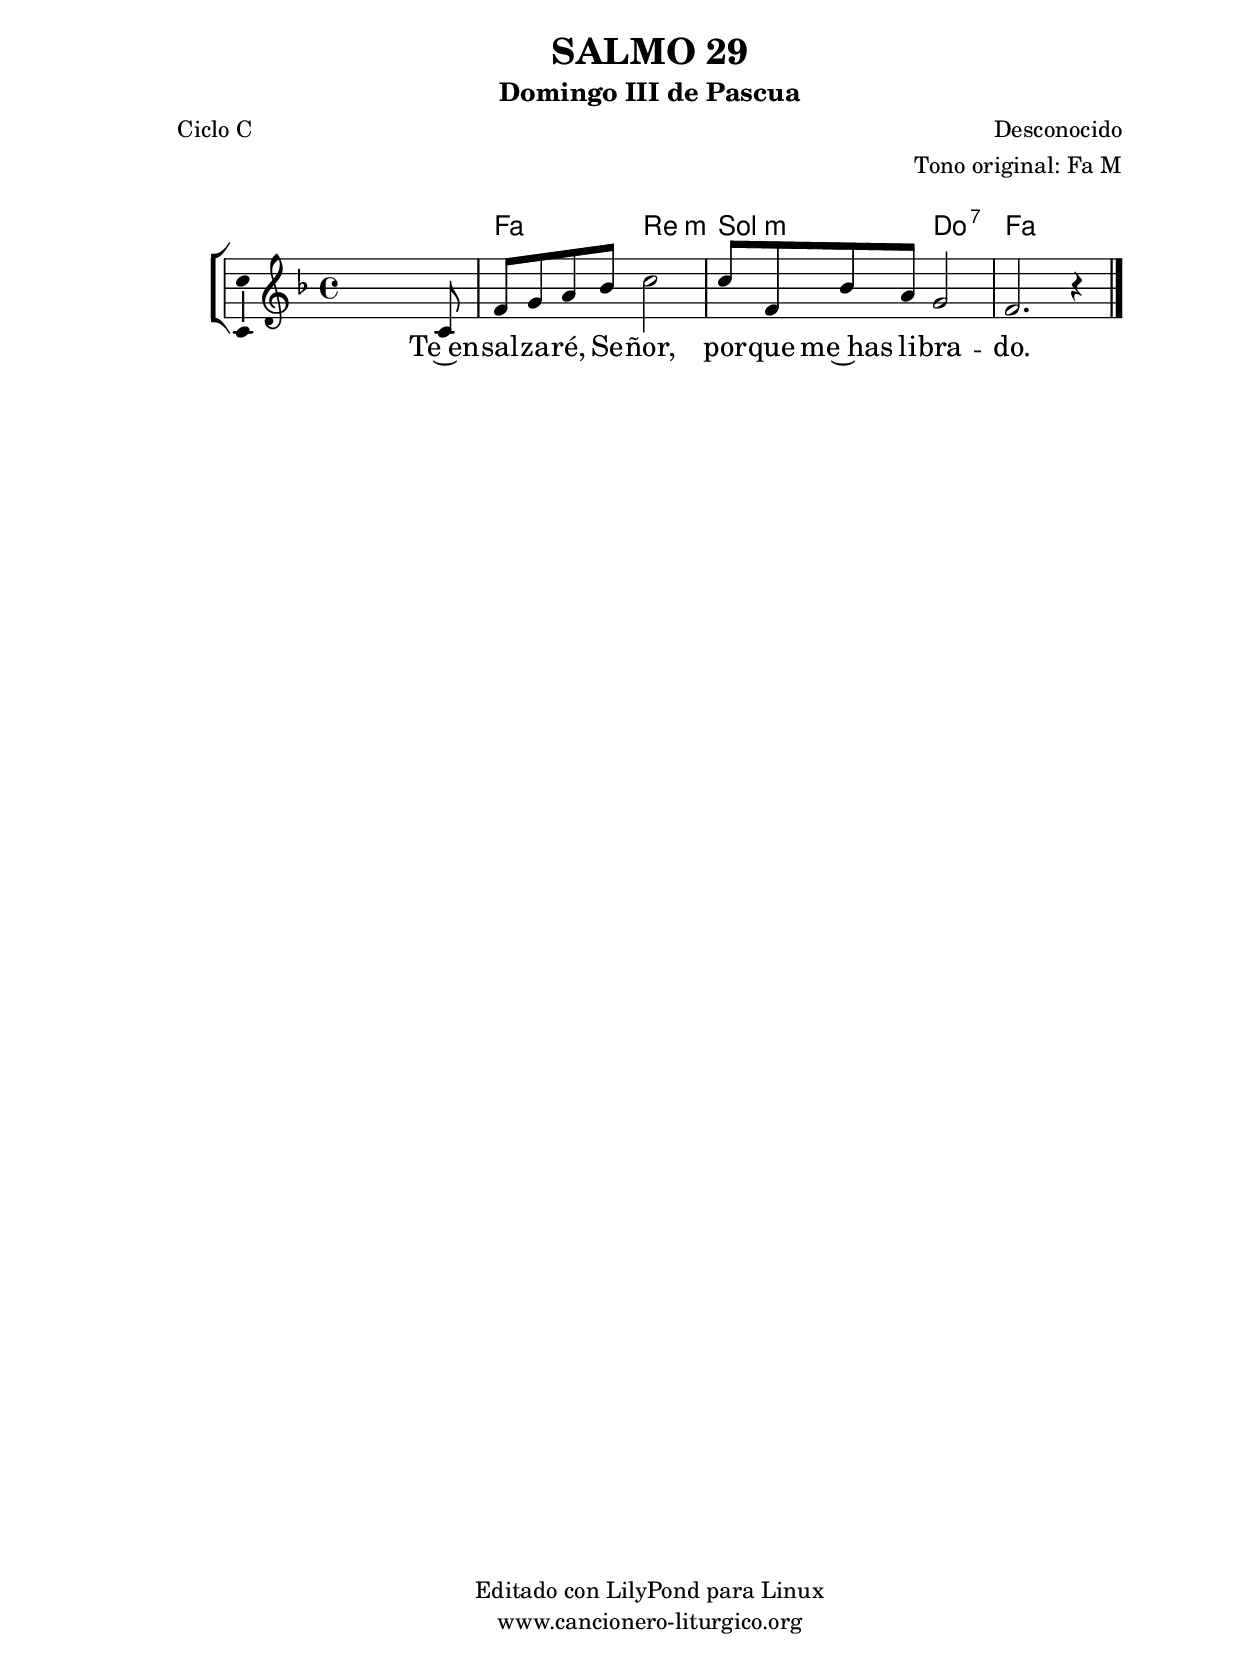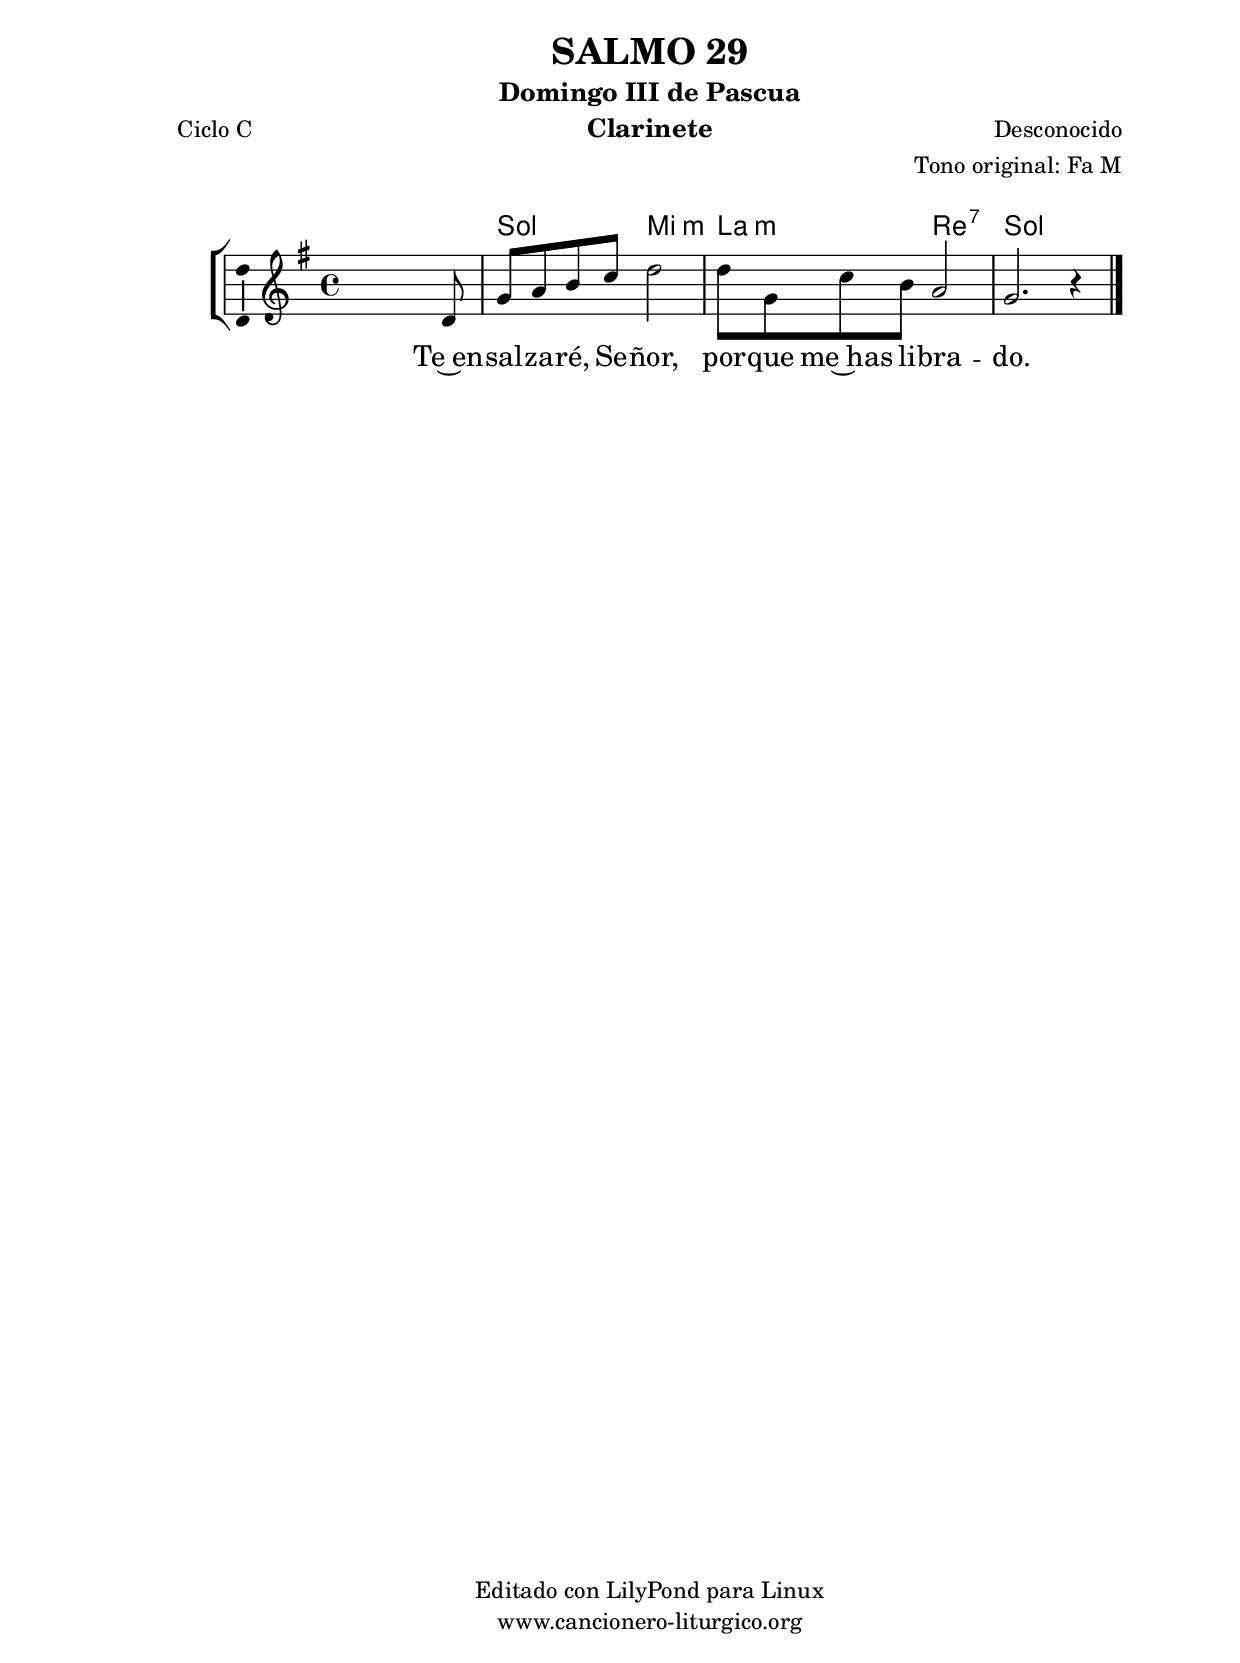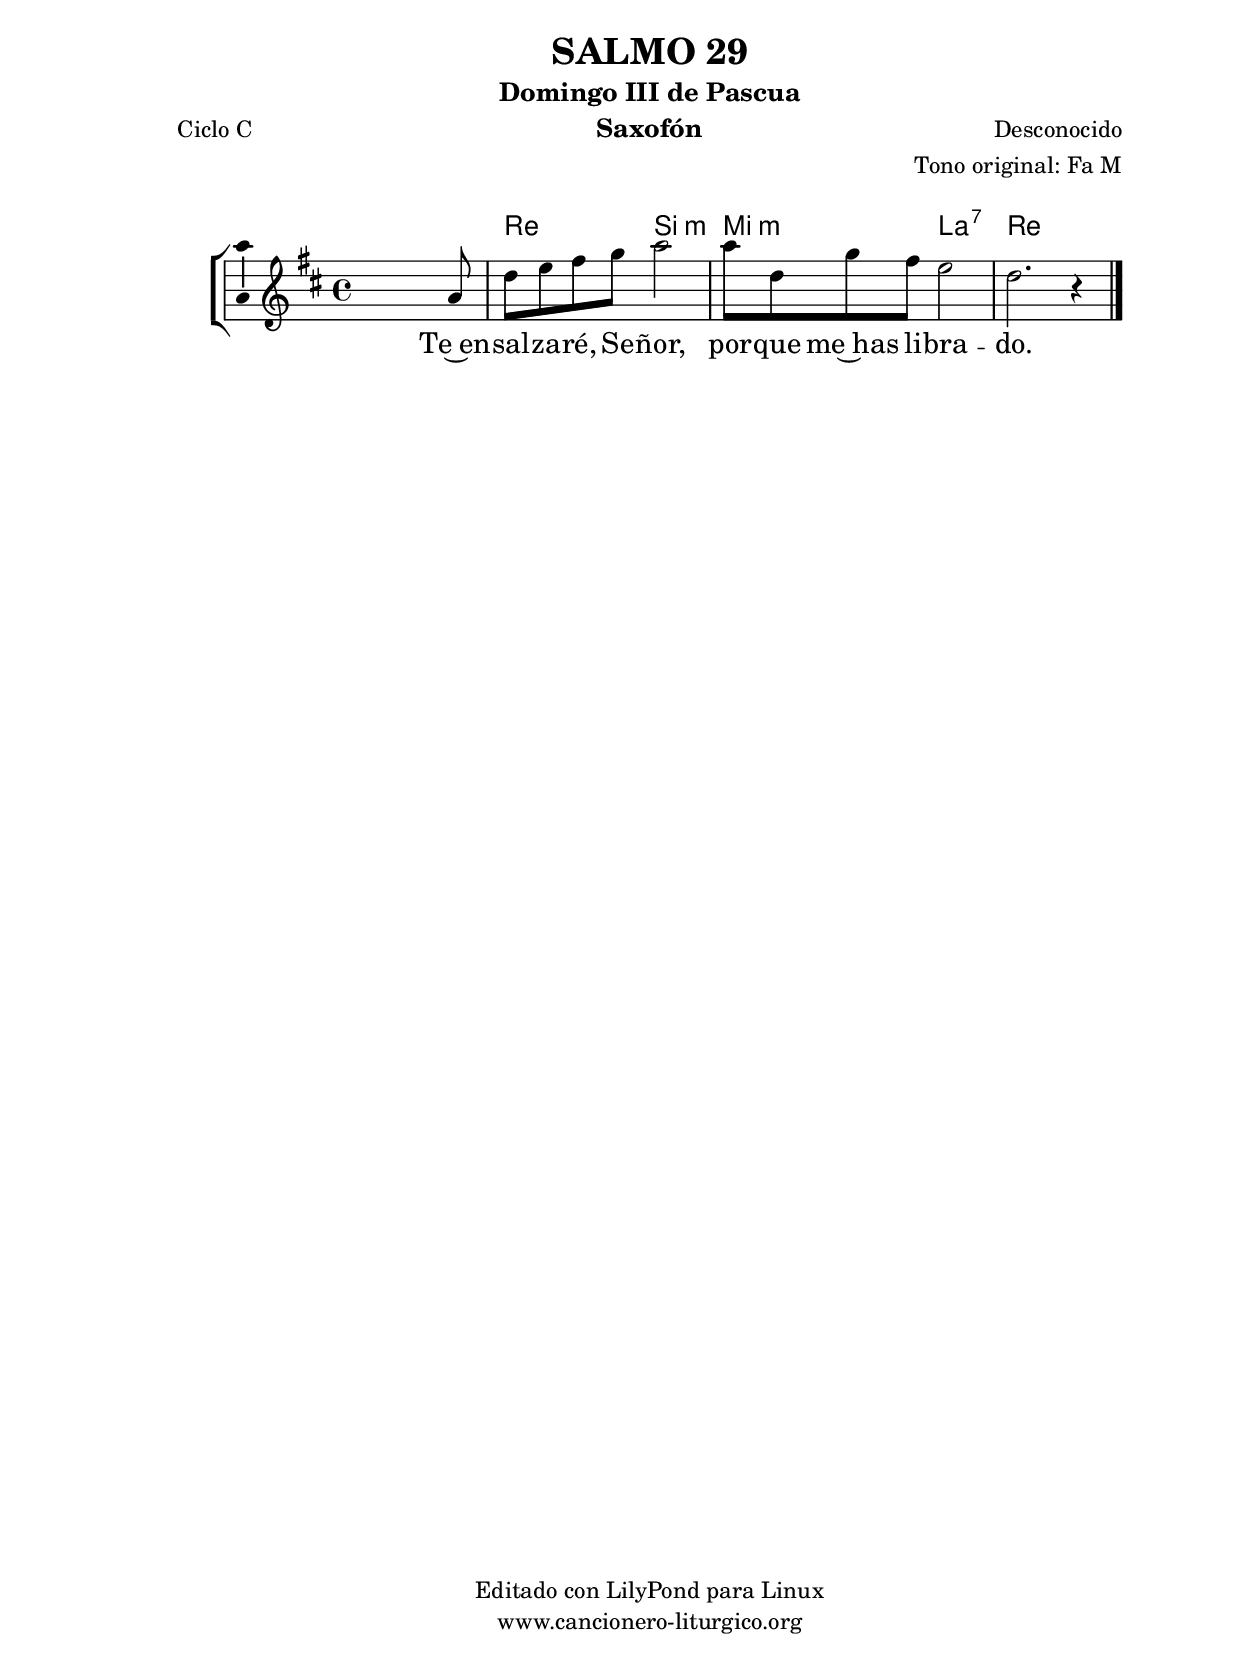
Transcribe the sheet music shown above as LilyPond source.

%
%para convertir .midi en .wav:
%timidity filename.midi -Ow -o finename.wav
%
%
%Para convertir de .wav a .mp3:
%lame -h -m j filename.wav
%
%
%para escuchar el midi:
%timidity nombrefichero.midi
%


%versión de lilypond para la que se ha escrito esta partitura:
\version "2.16.0"

	%Tamaño papel
	#(set-default-paper-size "a4")
	%Tamaño partitura
	#(set-global-staff-size 20)
	%No responde al pulsar sobre una nota
	#(ly:set-option 'point-and-click #f)

%parámetros del encabezamiento:
\header {
	title = "SALMO 29"
	subtitle = "Domingo III de Pascua"
	composer = "Desconocido"
	poet = "Ciclo C"
	meter = ""
	arranger = "Tono original: Fa M"
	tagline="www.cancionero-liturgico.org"
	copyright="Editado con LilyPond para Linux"
	tiempo = "Pascua"
	usos = "Salmo"
	letra = "Te ensalzaré, Señor, porque me has librado."
	}

%parámetros asociados al papel:
\paper  {
	oddHeaderMarkup = \markup {\fill-line { \on-the-fly #not-first-page \fromproperty #'header:title \on-the-fly #not-first-page \fromproperty #'header:composer }}
	evenHeaderMarkup = \markup {\fill-line { \fromproperty #'header:composer \fromproperty #'header:title }}
	#(set-paper-size "a4")
	print-page-number = ##f
	first-page-number = 1
	print-first-page-number = ##f
%	head-separation = 3.0 \cm
	top-margin = 2.0 \cm
	bottom-margin = 0.5\cm
%%%	bottom-margin = -1.0\cm
	left-margin = 3.0 \cm
	line-width = 16.0 \cm 
	indent = 8\mm
	interscoreline = 2.\mm
	between-system-space = 15\mm
%	para que las partituras no llenen la hoja:
	ragged-bottom = ##t
%	idem para la última hoja:
	ragged-last-bottom = ##f
%	para que las partituras llenen el ancho del papel:
	ragged-last = ##f
	after-title-space = 2.5 \cm
%page-count=1
%system-count=8

	%Flexible Vertical Spacing
%	markup-markup-spacing =
%	#'((basic-distance . 15) (minimum-distance . 15) (padding . 3))
	markup-system-spacing =
	#'((basic-distance . 15) (minimum-distance . 15) (padding . 3))
	system-system-spacing =
	#'((basic-distance . 15) (minimum-distance . 15) (padding . 3))
	score-system-spacing =
	#'((basic-distance . 15) (minimum-distance . 15) (padding . 5))
%	top-system-spacing = % header
%	#'((basic-distance . 8) (minimum-distance . 0) (padding . 3))
%	top-markup-spacing =
%	#'((basic-distance . 20) (minimum-distance . 20) (padding . 3))
	last-bottom-spacing = % footer
	#'((basic-distance . 5) (minimum-distance . 5) (padding . 3))
%	score-markup-spacing =
%	#'((basic-distance . 16) (minimum-distance . 13) (padding . 3))

	}


%parámetros que afectan a toda la partitura:
global =  {
	%clave de sol (G):
	\clef G
	%armadura:
%	\transpose f a
	\key f \major
	\tempo 4=90
	\set Score.tempoHideNote = ##t
	}


acordes = {
	\italianChords
	\chordmode {
%	\transpose f a
{

s1
f2 d:m g:m c:7 f1

	}
	}
}

melodia = 
%	\transpose f a
{
	\relative c'{
	\time 4/4

s2 s4 s8 c8
f8 g a bes c2
c8 f, bes a g2
f2. r4

	\bar "|."
	}
	}


texto = \lyricmode {
Te~en -- sal -- za -- ré, Se -- ñor, por -- que me~has li -- bra -- do.
	}


acordesStaff = \context ChordNames = acordesStaff <<
	\set chordChanges = ##t
	\acordes
	>>


vozStaff = \context Voice = vozStaff
\with {\consists "Ambitus_engraver"}
<<
%	\set Staff.instrumentName = ""
%	\set Staff.shortInstrumentName = ""
%	\set Staff.midiInstrument = #"clarinet"
%	\set Staff.midiInstrument = #"cello"
%	\set Staff.midiInstrument = #"flute"
	\set Staff.midiInstrument = #"electric guitar (jazz)"
%	\set Staff.midiInstrument = #"english horn"
%	\set Staff.midiInstrument = #"violin"
%	\set Staff.midiInstrument = #"glockenspiel"
	\set Staff.midiMinimumVolume = #0.7
	\set Staff.midiMaximumVolume = #0.9
	\global
	\melodia
	>>


textoStaff = \context Lyrics = textoStaff <<
	\lyricsto vozStaff \texto
	>>

\book {
	\score {
		\context ChoirStaff {
			\override StaffGroup.SystemStartBracket #'collapse-height = #1
			\override Score.SystemStartBar #'collapse-height = #1
			<<
			\acordesStaff
			\vozStaff
			\textoStaff
			>>
			}
		\layout {
	    		\context {
				\Lyrics
				\override LyricText #'font-size = #2
				}
	   		 \context {
				\Score
				%fontSize = #3
				\override StaffSymbol #'staff-space = #(magstep +3)
				%\override Beam #'thickness = #0.55
				%\override SpacingSpanner #'spacing-increment = #1.0
				%\override Slur #'height-limit = #1.5
				}
			}
		}
	\score {
		\unfoldRepeats
		\context ChoirStaff {
			<<
			\acordesStaff
			\vozStaff
			>>
			}
		\midi {
	  		\context {
	  			\Score
				tempoWholesPerMinute = #(ly:make-moment 70 4)
				}
			}
		}
	}

%Partitura para clarinete
#(define output-suffix "C")
\book {
	\header{
		instrument = "Clarinete"
		}
	\score {
		\context ChoirStaff {
			\override StaffGroup.SystemStartBracket #'collapse-height = #1
			\override Score.SystemStartBar #'collapse-height = #1
\transpose c d
			<<
			\acordesStaff
			\vozStaff
			\textoStaff
			>>
			}
		\layout {
	    		\context {
				\Lyrics
				\override LyricText #'font-size = #2
				}
	   		 \context {
				\Score
				%fontSize = #3
				\override StaffSymbol #'staff-space = #(magstep +3)
				%\override Beam #'thickness = #0.55
				%\override SpacingSpanner #'spacing-increment = #1.0
				%\override Slur #'height-limit = #1.5
				}
			}
		}
	}

%Partitura para saxofón
#(define output-suffix "S")
\book {
	\header{
		instrument = "Saxofón"
		}
	\score {
		\context ChoirStaff {
			\override StaffGroup.SystemStartBracket #'collapse-height = #1
			\override Score.SystemStartBar #'collapse-height = #1
\transpose c a
			<<
			\acordesStaff
			\vozStaff
			\textoStaff
			>>
			}
		\layout {
	    		\context {
				\Lyrics
				\override LyricText #'font-size = #2
				}
	   		 \context {
				\Score
				%fontSize = #3
				\override StaffSymbol #'staff-space = #(magstep +3)
				%\override Beam #'thickness = #0.55
				%\override SpacingSpanner #'spacing-increment = #1.0
				%\override Slur #'height-limit = #1.5
				}
			}
		}
	}

